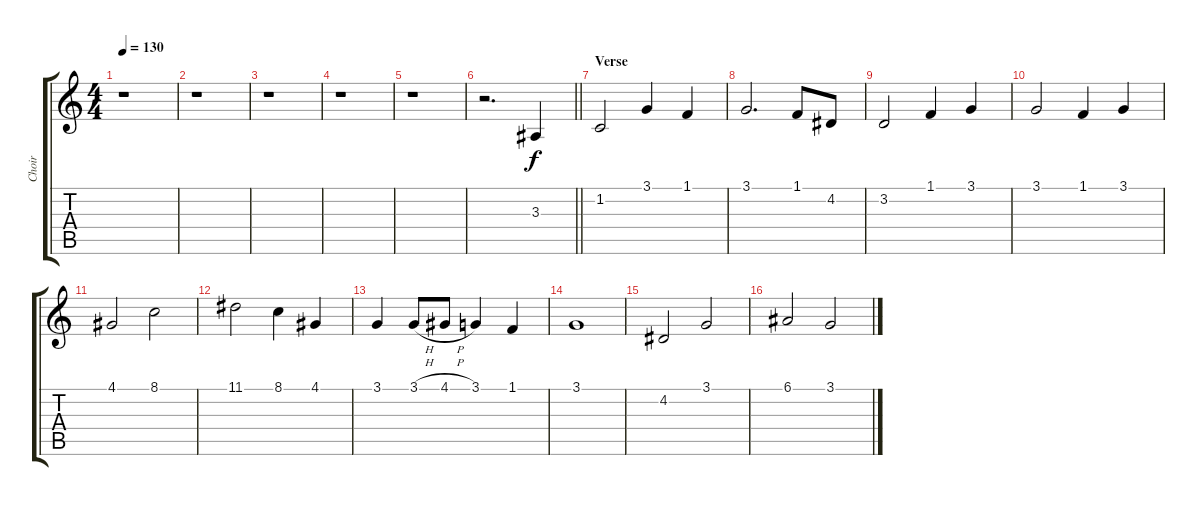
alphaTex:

\track ("Choir" "Choir") {instrument choiraahs}
\staff {score tabs}
\tuning (E4 B3 G3 D3 A2 E2) {hide}
\ts (4 4)
\tempo 130
\clef g2
\ks c
r.1{dy f} |
r.1 |
r.1 |
r.1 |
r.1 |
\barLineRight lightlight
r.2{d} 3.3.4 |
\section ("" "Verse ")
1.2.2 3.1.4 1.1.4 |
3.1.2{d} 1.1.8 4.2.8 |
3.2.2 1.1.4 3.1.4 |
3.1.2 1.1.4 3.1.4 |
4.1.2 8.1.2 |
11.1.2 8.1.4 4.1.4 |
3.1.4 3.1{h}.8 4.1{h}.8 3.1.4 1.1.4 |
3.1.1 |
4.2.2 3.1.2 |
6.1.2 3.1.2
